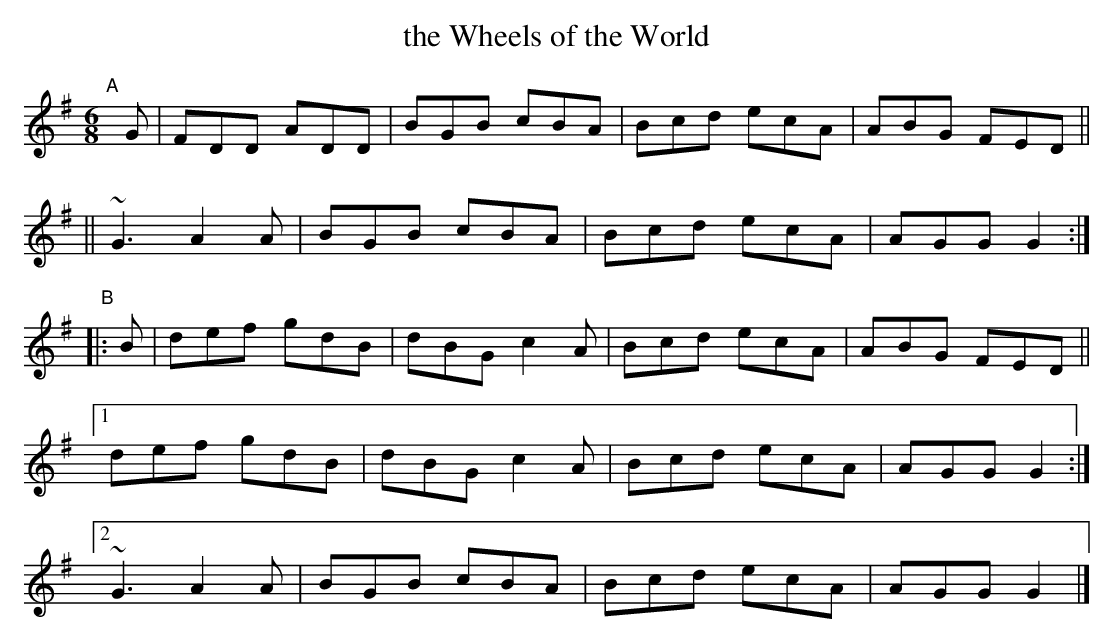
X:1
T: the Wheels of the World
M: 6/8
L: 1/8
K: G
"^A"[|] G \
|  FDD ADD | BGB cBA | Bcd ecA | ABG FED ||
|| ~G3 A2A | BGB cBA | Bcd ecA | AGG G2 :|
"^B"|: B \
|  def gdB | dBG c2A | Bcd ecA | ABG FED ||
[1 def gdB | dBG c2A | Bcd ecA | AGG G2 :|
[2 ~G3 A2A | BGB cBA | Bcd ecA | AGG G2 |]
